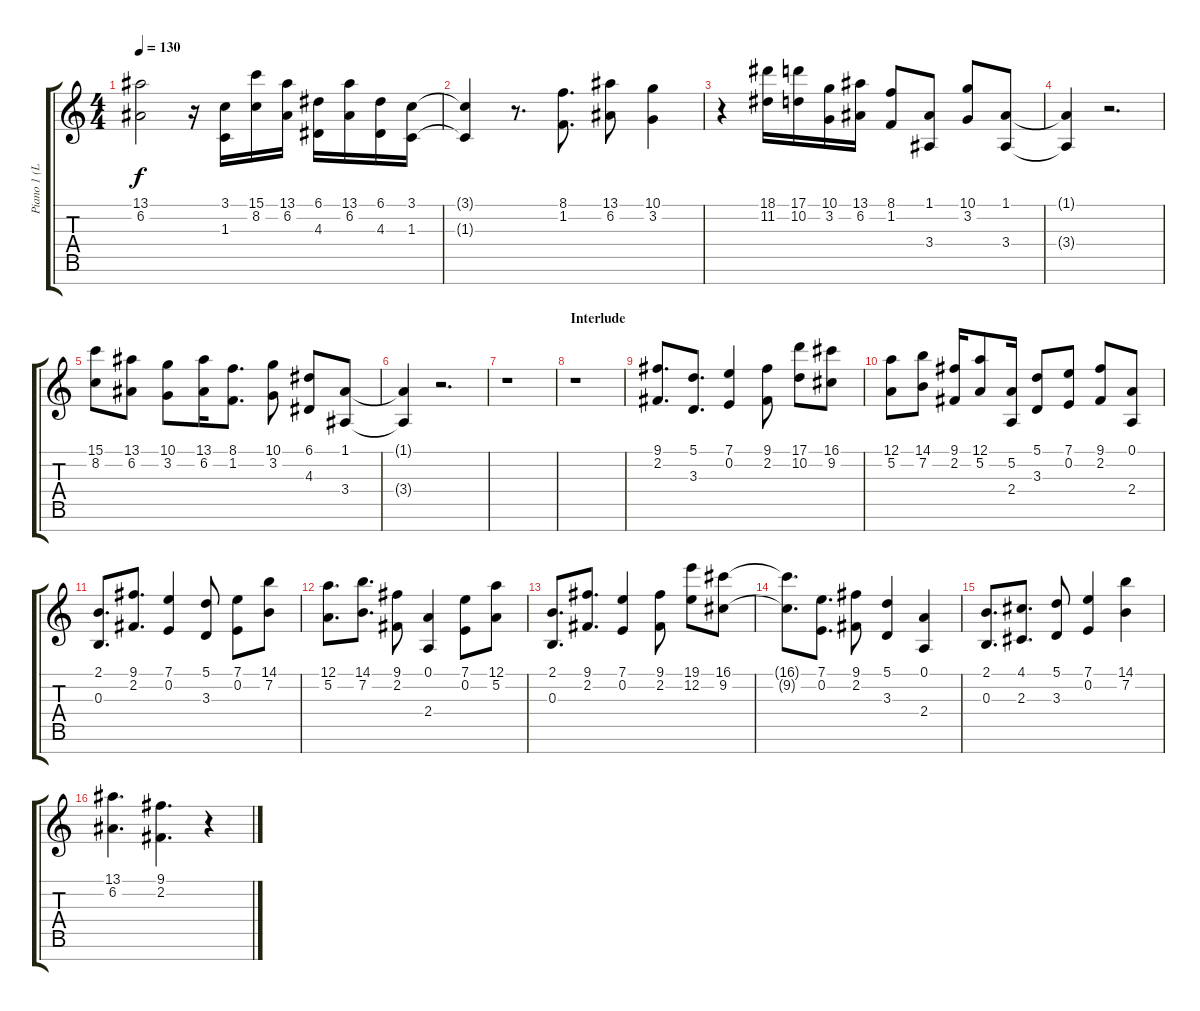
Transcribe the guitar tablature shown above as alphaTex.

\track ("Piano 1 (L)" "Piano 1 (L") {instrument electricgrandpiano}
\staff {score tabs}
\tuning (A4 E4 B3 G3 D3 A2 E2) {hide}
\ts (4 4)
\tempo 130
\clef g2
\ks c
(13.1{t} 6.2{t}).2{dy f} r.16 (3.1 1.3).16 (15.1 8.2).16 (13.1 6.2).16 (6.1 4.3).16 (13.1 6.2).16 (6.1 4.3).16 (3.1 1.3).16 |
(3.1{t} 1.3{t}).4 r.8{d} (8.1 1.2).8{d} (13.1 6.2).8 (10.1 3.2).4 |
r.4 (18.1 11.2).16 (17.1 10.2).16 (10.1 3.2).16 (13.1 6.2).16 (8.1 1.2).8 (1.1 3.4).8 (10.1 3.2).8 (1.1 3.4).8 |
(1.1{t} 3.4{t}).4 r.2{d} |
(15.1 8.2).8 (13.1 6.2).8 (10.1 3.2).8 (13.1 6.2).16 (8.1 1.2).8{d} (10.1 3.2).8 (6.1 4.3).8 (1.1 3.4).8 |
(1.1{t} 3.4{t}).4 r.2{d} |
r.1 |
\section ("" "Interlude")
r.1 |
(9.1 2.2).8{d} (5.1 3.3).8{d} (7.1 0.2).4 (9.1 2.2).8 (17.1 10.2).8 (16.1 9.2).8 |
(12.1 5.2).8 (14.1 7.2).8 (9.1 2.2).16 (12.1 5.2).8 (5.2 2.4).16 (5.1 3.3).8 (7.1 0.2).8 (9.1 2.2).8 (0.1 2.4).8 |
(2.1 0.3).8{d} (9.1 2.2).8{d} (7.1 0.2).4 (5.1 3.3).8 (7.1 0.2).8 (14.1 7.2).8 |
(12.1 5.2).8{d} (14.1 7.2).8{d} (9.1 2.2).8 (0.1 2.4).4 (7.1 0.2).8 (12.1 5.2).8 |
(2.1 0.3).8{d} (9.1 2.2).8{d} (7.1 0.2).4 (9.1 2.2).8 (19.1 12.2).8 (16.1 9.2).8 |
(16.1{t} 9.2{t}).8{d} (7.1 0.2).8{d} (9.1 2.2).8 (5.1 3.3).4 (0.1 2.4).4 |
(2.1 0.3).8{d} (4.1 2.3).8{d} (5.1 3.3).8 (7.1 0.2).4 (14.1 7.2).4 |
(13.1 6.2).4{d} (9.1 2.2).4{d} r.4
